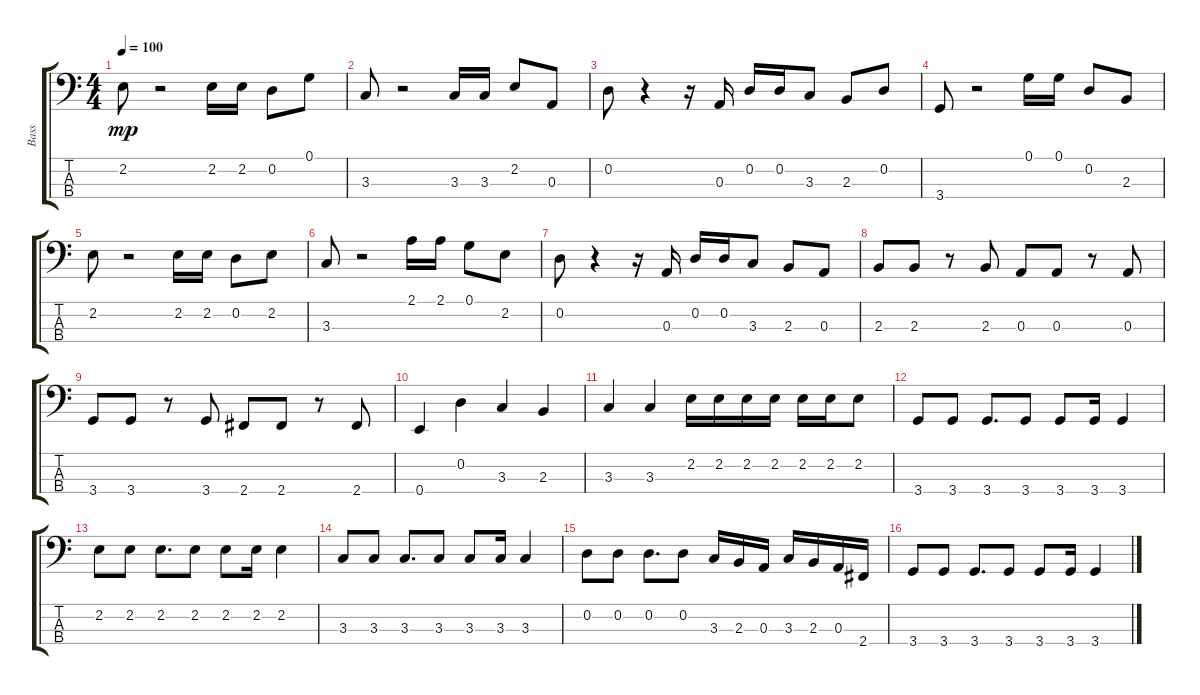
\track ("Bass" "Bass") {instrument electricbassfinger}
\staff {score tabs}
\tuning (G2 D2 A1 E1) {hide}
\ts (4 4)
\tempo 100
\clef f4
\ks c
2.2.8{dy mp} r.2 2.2.16 2.2.16 0.2.8 0.1.8 |
3.3.8 r.2 3.3.16 3.3.16 2.2.8 0.3.8 |
0.2.8 r.4 r.16 0.3.16 0.2.16 0.2.16 3.3.8 2.3.8 0.2.8 |
3.4.8 r.2 0.1.16 0.1.16 0.2.8 2.3.8 |
2.2.8 r.2 2.2.16 2.2.16 0.2.8 2.2.8 |
3.3.8 r.2 2.1.16 2.1.16 0.1.8 2.2.8 |
0.2.8 r.4 r.16 0.3.16 0.2.16 0.2.16 3.3.8 2.3.8 0.3.8 |
2.3.8 2.3.8 r.8 2.3.8 0.3.8 0.3.8 r.8 0.3.8 |
3.4.8 3.4.8 r.8 3.4.8 2.4.8 2.4.8 r.8 2.4.8 |
0.4.4 0.2.4 3.3.4 2.3.4 |
3.3.4 3.3.4 2.2.16 2.2.16 2.2.16 2.2.16 2.2.16 2.2.16 2.2.8 |
3.4.8 3.4.8 3.4.8{d} 3.4.8 3.4.8 3.4.16 3.4.4 |
2.2.8 2.2.8 2.2.8{d} 2.2.8 2.2.8 2.2.16 2.2.4 |
3.3.8 3.3.8 3.3.8{d} 3.3.8 3.3.8 3.3.16 3.3.4 |
0.2.8 0.2.8 0.2.8{d} 0.2.8 3.3.16 2.3.16 0.3.16 3.3.16 2.3.16 0.3.16 2.4.16 |
3.4.8 3.4.8 3.4.8{d} 3.4.8 3.4.8 3.4.16 3.4.4
